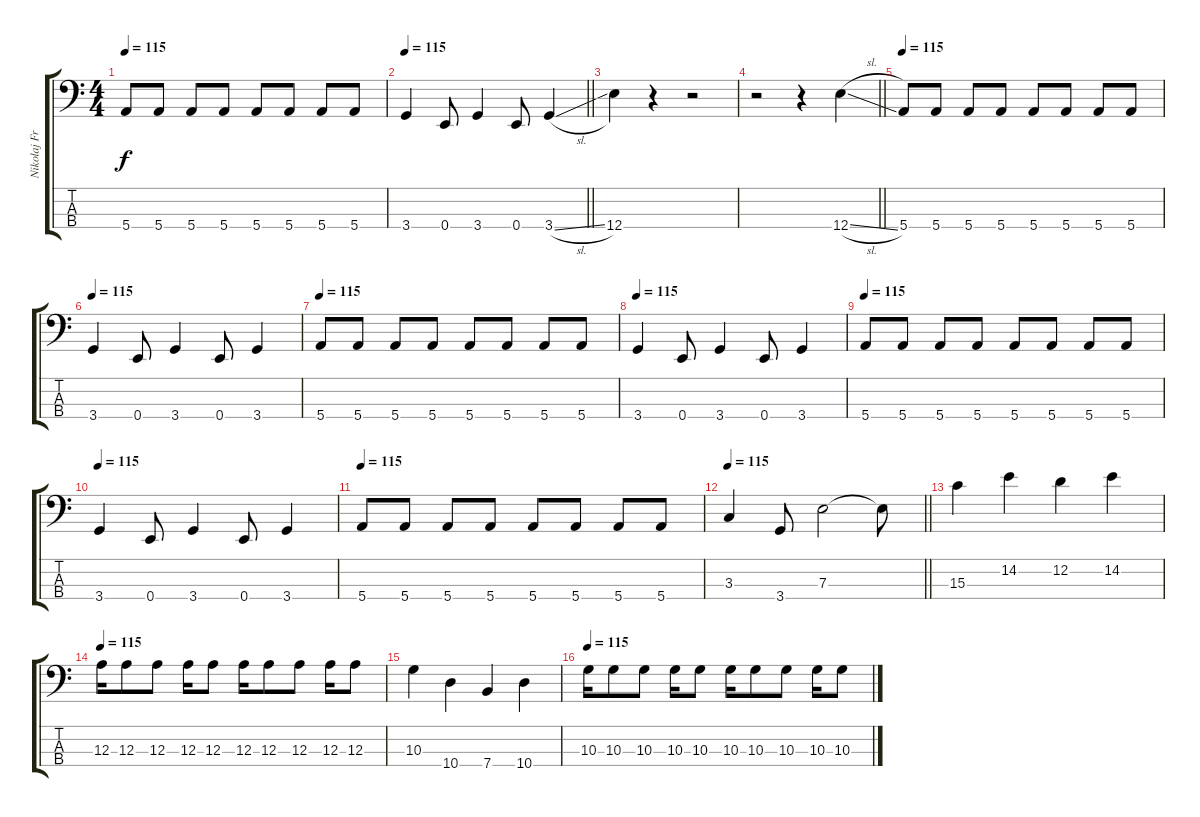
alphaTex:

\track ("Nikolaj Fraiture (Lucio)" "Nikolaj Fr") {instrument electricbassfinger}
\staff {score tabs}
\tuning (G2 D2 A1 E1) {hide}
\ts (4 4)
\tempo 115
\clef f4
\ks c
5.4.8{dy f} 5.4.8 5.4.8 5.4.8 5.4.8 5.4.8 5.4.8 5.4.8 |
\tempo 115
\barLineRight lightlight
3.4.4 0.4.8 3.4.4 0.4.8 3.4{sl}.4 |
12.4.4 r.4 r.2 |
\barLineRight lightlight
r.2 r.4 12.4{sl}.4 |
\tempo 115
5.4.8 5.4.8 5.4.8 5.4.8 5.4.8 5.4.8 5.4.8 5.4.8 |
\tempo 115
3.4.4 0.4.8 3.4.4 0.4.8 3.4.4 |
\tempo 115
5.4.8 5.4.8 5.4.8 5.4.8 5.4.8 5.4.8 5.4.8 5.4.8 |
\tempo 115
3.4.4 0.4.8 3.4.4 0.4.8 3.4.4 |
\tempo 115
5.4.8 5.4.8 5.4.8 5.4.8 5.4.8 5.4.8 5.4.8 5.4.8 |
\tempo 115
3.4.4 0.4.8 3.4.4 0.4.8 3.4.4 |
\tempo 115
5.4.8 5.4.8 5.4.8 5.4.8 5.4.8 5.4.8 5.4.8 5.4.8 |
\tempo 115
\barLineRight lightlight
3.3.4 3.4.8 7.3.2 7.3{t}.8 |
15.3.4 14.2.4 12.2.4 14.2.4 |
\tempo 115
12.3.16 12.3.8 12.3.8 12.3.16 12.3.8 12.3.16 12.3.8 12.3.8 12.3.16 12.3.8 |
10.3.4 10.4.4 7.4.4 10.4.4 |
\tempo 115
10.3.16 10.3.8 10.3.8 10.3.16 10.3.8 10.3.16 10.3.8 10.3.8 10.3.16 10.3.8
